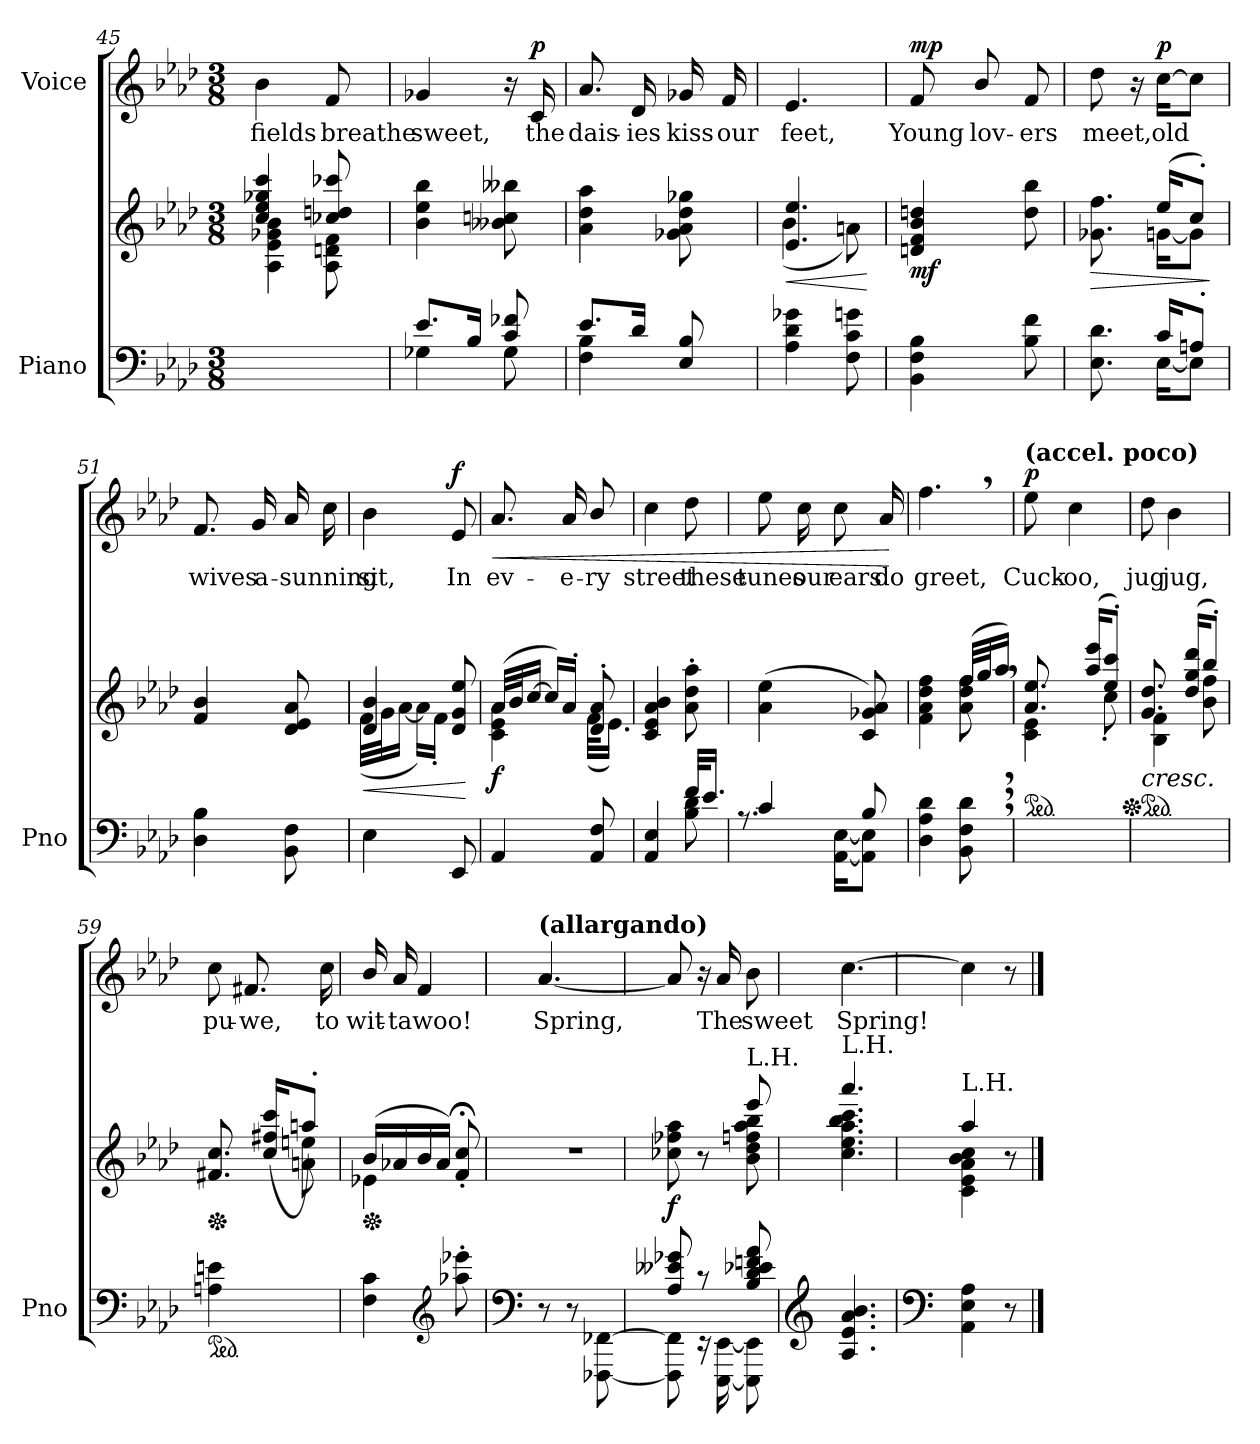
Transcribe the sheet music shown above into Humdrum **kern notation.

**kern	**kern	**dynam	**kern	**text	**dynam
*part2	*part2	*part2	*part1	*part1	*part1
*staff3	*staff2	*staff2/3	*staff1	*staff1	*staff1
*I"Piano	*	*	*I"Voice	*	*
*I'Pno	*	*	*	*	*
*clefF4	*clefG2	*	*clefG2	*	*
*k[b-e-a-d-]	*k[b-e-a-d-]	*	*k[b-e-a-d-]	*	*
*M3/8	*M3/8	*	*M3/8	*	*
=45	=45	=45	=45	=45	=45
*	*^	*	*	*	*
!	!	!	!	!	!LO:LY:b	!
4.ryy	4cc/ 4ee-/ 4gg-X/ 4ccc/	4A-\ 4e-\ 4g-X\ 4b-\	.	4b-\	fields	.
!	!	!	!	!	!LO:LY:b	!
.	8cc-X/ 8ddn/ 8ccc-X/	8A-\ 8dn\ 8f\	.	8f/	breathe	.
=46	=46	=46	=46	=46	=46	=46
*^	*	*	*	*	*	*
!	!	!	!	!	!	!LO:LY:b	!
*	*	*v	*v	*	*	*	*
8.e-/L	4G-X\	4b-\ 4ee-\ 4bb-\	.	4g-X/	sweet,	.
16B-/Jk	.	.	.	.	.	.
8c/ 8f-X/	8G-\	8b--X\ 8ccn\ 8bb--X\	.	16r	.	.
!	!	!	!	!	!LO:LY:b	!LO:DY:a
.	.	.	.	16c/	the	p
=47	=47	=47	=47	=47	=47	=47
!	!	!	!	!	!LO:LY:b	!
8.e-/L	4F\ 4B-\	4a-\ 4dd-\ 4aa-\	.	8.a-/	dais-	.
!	!	!	!	!	!LO:LY:b	!
16d-/Jk	.	.	.	16d-/	-ies	.
!	!	!	!	!	!LO:LY:b	!
8E-/ 8B-/	8ryy	8g-X\ 8a-\ 8dd-\ 8gg-X\	.	16g-X/	kiss	.
!	!	!	!	!	!LO:LY:b	!
.	.	.	.	16f/	our	.
*v	*v	*	*	*	*	*
!!LO:PB:g=z
=48	=48	=48	=48	=48	=48
!	!	!LO:HP:b	!	!LO:LY:b	!
*	*^	*	*	*	*
4A-\ 4d-\ 4g-X\	4.e-/ 4.ee-/	(<4b-\	<	4.e-/	feet,	.
8F\ 8c\ 8gn\	.	8an\)	.	.	.	.
*	*v	*v	*	*	*	*
.	.	[	.	.	.
=49	=49	=49	=49	=49	=49
!	!	!LO:DY:b	!	!LO:LY:b	!LO:DY:a
4BB-\ 4F\ 4B-\	4dn/ 4f/ 4b-/ 4ddn/	mf	8f/	Young	mp
!	!	!	!	!LO:LY:b	!
.	.	.	8b-/	lov-	.
!	!	!	!	!LO:LY:b	!
8B-\ 8f\	8dd\ 8bb-\	.	8f/	-ers	.
=50	=50	=50	=50	=50	=50
*^	*	*	*	*	*
!	!	!	!LO:HP:b	!	!LO:LY:b	!
*	*	*^	*	*	*	*
8.E-\ 8.d-\	8.ryy	8.g-X\ 8.ff\	8.ryy	>	8dd-\	meet,	.
.	.	.	.	.	16r	.	.
!	!	!	!	!	!	!LO:LY:b	!LO:DY:a
16c/KL	[16E-\KL	(>16ee-/KL	[16gn\KL	.	[16cc\KL	old	p
8An'/J	8E-\J]	8cc'/J)	8g\J]	.	8cc\J]	.	.
*v	*v	*	*	*	*	*	*
*	*v	*v	*	*	*	*
.	.	]	.	.	.
=51	=51	=51	=51	=51	=51
!	!	!	!	!LO:LY:b	!
4D-\ 4B-\	4f/ 4b-/	.	8.f/	wives	.
!	!	!	!	!LO:LY:b	!
.	.	.	16g/	a-	.
!	!	!	!	!LO:LY:b	!
8BB-\ 8F\	8d-/ 8e-/ 8a-/	.	16a-/	-sunning	.
.	.	.	16cc\	.	.
=52	=52	=52	=52	=52	=52
!	!	!LO:HP:b	!	!LO:LY:b	!
*	*^	*	*	*	*
4E-\	4d-/ 4b-/	(<32f\LLL	<	4b-\	sit,	.
.	.	32g\J	.	.	.	.
.	.	[16a-\JJ	.	.	.	.
.	.	16a-\LL])	.	.	.	.
.	.	16f'\JJ	.	.	.	.
!	!	!	!	!	!LO:LY:b	!LO:DY:a
8EE-/	8d-/ 8g/ 8ee-/	8ryy	.	8e-/	In	f
*	*v	*v	*	*	*	*
.	.	[	.	.	.
=53	=53	=53	=53	=53	=53
*	*	*	*MM84	*	*
*	*^	*	*	*	*
!	!	!	!LO:DY:b	!	!LO:LY:b	!LO:HP:b
4AA-/	(>32a-/LLL	4c\ 4e-\ 4a-\	f	8.a-/	ev-	<
.	32b-/J	.	.	.	.	.
.	[16cc/JJ	.	.	.	.	.
.	16cc/LL])	.	.	.	.	.
!	!	!	!	!	!LO:LY:b	!
.	16a-'/JJ	.	.	16a-/	-e-	.
!	!	!	!	!	!LO:LY:b	!
8AA-/ 8F/	8d-/' 8a-/'	(<32f\KLL	.	8b-/	-ry	.
.	.	16.e-\JJ)	.	.	.	.
!!LO:LB:g=z
=54	=54	=54	=54	=54	=54	=54
*^	*	*	*	*	*	*
!	!	!	!	!	!	!LO:LY:b	!
*	*	*v	*v	*	*	*	*
4AA-/ 4E-/	4ryy	4c/ 4e-/ 4a-/ 4b-/	.	4cc\	street	.
!	!	!	!	!	!LO:LY:b	!
32f/KLL	8B-\ 8d-\	8a-\' 8dd-\' 8aa-\'	.	8dd-\	these	.
16.e-/JJ	.	.	.	.	.	.
=55	=55	=55	=55	=55	=55	=55
!	!	!	!	!	!LO:LY:b	!
4c/	8.rA	(>4a-\ 4ee-\	.	8ee-\	tunes	.
!	!	!	!	!	!LO:LY:b	!
.	.	.	.	16cc\	our	.
!	!	!	!	!	!LO:LY:b	!
.	[16AA-\ [16E-\KL	.	.	8cc\	ears	.
8B-/	8AA-\] 8E-\]J	8c/ 8g-X/ 8a-/)	.	.	.	.
!	!	!	!	!	!LO:LY:b	!
.	.	.	.	16a-/	do	.
*v	*v	*	*	*	*	*
.	.	.	.	.	[
=56	=56	=56	=56	=56	=56
*	*	*	*MM80	*	*
*	*^	*	*	*	*
!	!	!	!	!	!LO:LY:b	!
4D-\ 4A-\ 4d-\	4f\ 4a-\ 4dd-\ 4ff\	4ryy	.	4.ff,\	greet,	.
8BB-\, 8F\, 8d-\,	(>32ff/LLL	8a-\ 8dd-\ 8ff\	.	.	.	.
.	32gg/J	.	.	.	.	.
.	16aa-,/JJ)	.	.	.	.	.
=57	=57	=57	=57	=57	=57	=57
*	*ped	*	*	*	*	*
*	*	*	*	*MM90	*	*
!	!	!	!	!LO:TX:a:B:t=(accel. poco)	!	!
!	!	!	!LO:DY:b	!	!LO:LY:b	!
!	!	!	!LO:DY:n=1:b	!	!	!
!	!	!	!LO:DY:n=2:b	!	!	!LO:DY:a
4.ryy	8.a-/ 8.ee-/	4c\ 4e-\	other-dynamics p other-dynamics	8ee-\	Cuck-	p
!	!	!	!	!	!LO:LY:b	!
.	.	.	.	4cc\	-oo,	.
.	(>16aa-/ 16eee-/KL	.	.	.	.	.
.	8ee-/' 8ccc/'J)	8cc'\	.	.	.	.
=58	=58	=58	=58	=58	=58	=58
*	*Xped	*	*	*	*	*
*	*ped	*	*	*	*	*
*	*	*	*	*MM92	*	*
!	!LO:TX:b:i:t=cresc.	!	!	!	!	!
!	!	!	!	!	!LO:LY:b	!
4.ryy	8.g/ 8.dd-/	4B-\ 4f\	.	8dd-\	jug	.
!	!	!	!	!	!LO:LY:b	!
.	.	.	.	4b-\	jug,	.
.	(>16dd-/ 16gg/ 16ddd-/KL	.	.	.	.	.
.	8bb-'/J)	8b-\ 8ff\	.	.	.	.
!!LO:LB:g=z
=59	=59	=59	=59	=59	=59	=59
*ped	*	*	*	*	*	*
*	*Xped	*	*	*	*	*
*	*	*	*	*MM94	*	*
!	!	!	!	!	!LO:LY:b	!
4An\ 4en\	8.f#X/ 8.cc/	4ryy	.	8cc\	pu-	.
!	!	!	!	!	!LO:LY:b	!
.	.	.	.	8.f#X/	-we,	.
.	(>16cc/ 16ff#X/ 16ccc/KL	.	.	.	.	.
8ryy	8aan'/J)	8an\ 8een\	.	.	.	.
!	!	!	!	!	!LO:LY:b	!
.	.	.	.	16cc\	to	.
=60	=60	=60	=60	=60	=60	=60
*	*Xped	*	*	*	*	*
!	!	!	!	!	!LO:LY:b	!
4F\ 4c\	(>16b-/LL	4e-X\	.	16b-/	wit-	.
!	!	!	!	!	!LO:LY:b	!
.	16a-X/	.	.	16a-/	-ta	.
!	!	!	!	!	!LO:LY:b	!
.	16b-/	.	.	4f/	woo!	.
.	16a-/JJ)	.	.	.	.	.
*clefG2	*	*	*	*	*	*
8aa-X\' 8eee-X\'	8f/;<' 8cc/;<'	8ryy	.	.	.	.
*	*v	*v	*	*	*	*
=61	=61	=61	=61	=61	=61
*clefF4	*	*	*	*	*
*	*	*	*MM74	*	*
*	*^	*	*	*	*
!	!	!	!	!LO:TX:a:B:t=(allargando)	!	!
!	!LO:TX:b:t=(allargando)	!	!	!	!	!
!	!	!	!	!	!LO:LY:b	!
*	*v	*v	*	*	*	*
8r	4.r	.	[4.a-/	Spring,	.
8r	.	.	.	.	.
[8FFF-X\ [8FF-X\	.	.	.	.	.
=62	=62	=62	=62	=62	=62
*^	*^	*	*	*	*
!	!	!	!	!LO:DY:b	!	!	!
8A-/ 8e--X/ 8g-X/	8FFF-\] 8FF-\]	8cc-X\ 8ff-X\ 8aa-\	4ryy	f	8a-/]	.	.
*	*	*	*	*	*MM64	*	*
8r	16r	8r	.	.	16r	.	.
!	!	!	!	!	!	!LO:LY:b	!
.	[16EEE-\ [16EE-\	.	.	.	16a-/	The	.
!	!	!LO:TX:a:t=L.H.	!	!	!	!	!
!	!	!	!	!	!	!LO:LY:b	!
8B-/ 8d-/ 8e-X/ 8fn/ 8a-/	8EEE-\] 8EE-\]	8eee-:/	8b-\ 8dd-\ 8ffn\ 8aa-\ 8bb-\	.	8b-\	sweet	.
*v	*v	*	*	*	*	*	*
=63	=63	=63	=63	=63	=63	=63
*clefG2	*	*	*	*	*	*
*^	*	*	*	*	*	*
!	!	!LO:TX:a:t=L.H.	!	!	!	!	!
!	!	!	!	!	!	!LO:LY:b	!
*v	*v	*	*	*	*	*	*
4.A-/ 4.e-/ 4.a-/ 4.b-/	4.aaa-:/	4.cc\ 4.ee-\ 4.aa-\ 4.bb-\ 4.ccc\	.	[4.cc\	Spring!	.
=64	=64	=64	=64	=64	=64	=64
*clefF4	*	*	*	*	*	*
*	*	*	*	*MM50	*	*
!	!LO:TX:a:t=L.H.	!	!	!	!	!
4AA-\ 4E-\ 4A-\	4aa-:/	4c\ 4e-\ 4a-\ 4b-\ 4cc\	.	4cc\]	.	.
8r	8r	8ryy	.	8r	.	.
*	*v	*v	*	*	*	*
==	==	==	==	==	==
*-	*-	*-	*-	*-	*-
